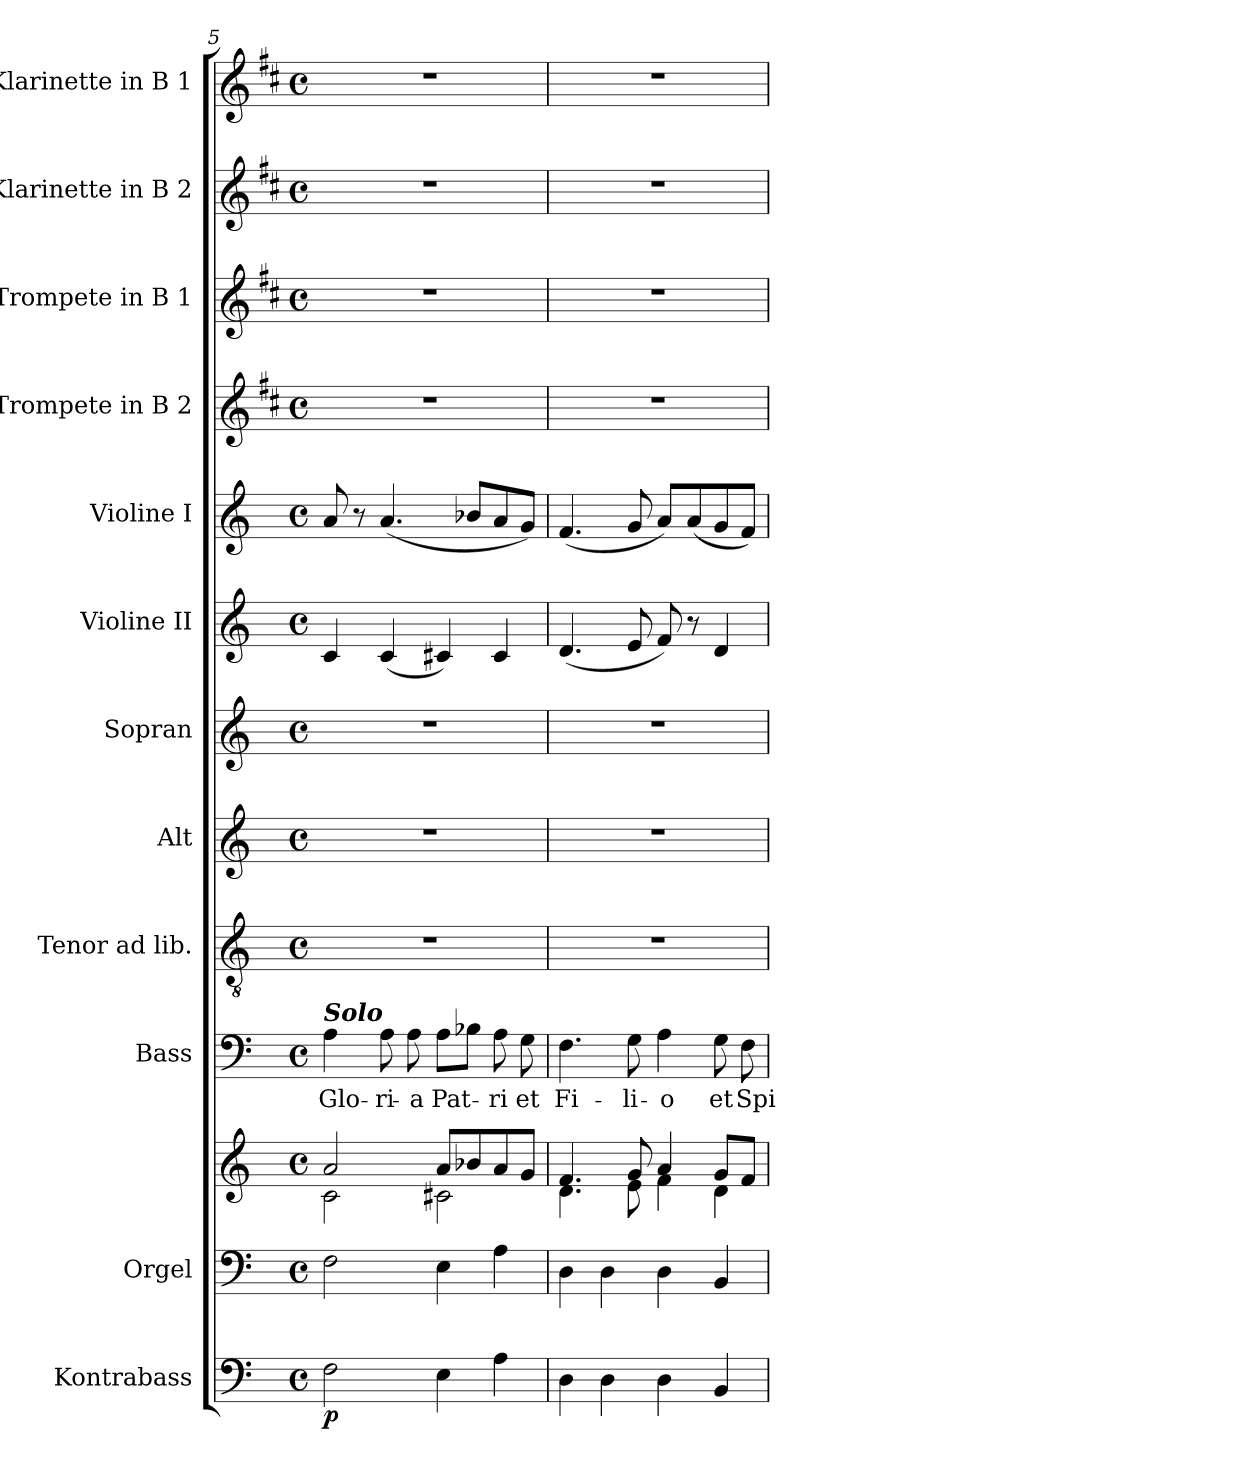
**kern	**dynam	**kern	**kern	**kern	**text	**kern	**kern	**kern	**kern	**kern	**kern	**kern	**kern	**kern
*part12	*part12	*part11	*part11	*part10	*part10	*part9	*part8	*part7	*part6	*part5	*part4	*part3	*part2	*part1
*staff13	*staff13	*staff12	*staff11	*staff10	*staff10	*staff9	*staff8	*staff7	*staff6	*staff5	*staff4	*staff3	*staff2	*staff1
*I"Kontrabass	*	*I"Orgel	*	*I"Bass	*	*I"Tenor ad lib.	*I"Alt	*I"Sopran	*I"Violine II	*I"Violine I	*I"Trompete in B 2	*I"Trompete in B 1	*I"Klarinette in B 2	*I"Klarinette in B 1
*I'Kb.	*	*I'Org.	*	*I'B	*	*I'T	*I'A	*I'S	*I'Vl. II	*I'Vl. I	*	*	*	*
*clefF4	*	*clefF4	*clefG2	*clefF4	*	*clefGv2	*clefG2	*clefG2	*clefG2	*clefG2	*clefG2	*clefG2	*clefG2	*clefG2
*ITrd7c12	*	*	*	*	*	*	*	*	*	*	*ITrd1c2	*ITrd1c2	*ITrd1c2	*ITrd1c2
*k[]	*	*k[]	*k[]	*k[]	*	*k[]	*k[]	*k[]	*k[]	*k[]	*k[]	*k[]	*k[]	*k[]
*C:	*	*C:	*C:	*C:	*	*C:	*C:	*C:	*C:	*C:	*C:	*C:	*C:	*C:
*M4/4	*	*M4/4	*M4/4	*M4/4	*	*M4/4	*M4/4	*M4/4	*M4/4	*M4/4	*M4/4	*M4/4	*M4/4	*M4/4
*met(c)	*	*met(c)	*met(c)	*met(c)	*	*met(c)	*met(c)	*met(c)	*met(c)	*met(c)	*met(c)	*met(c)	*met(c)	*met(c)
=5	=5	=5	=5	=5	=5	=5	=5	=5	=5	=5	=5	=5	=5	=5
*	*	*	*^	*	*	*	*	*	*	*	*	*	*	*
!	!	!	!	!	!LO:TX:a:Bi:t=Solo	!	!	!	!	!	!	!	!	!	!
!	!LO:DY:b	!	!	!	!	!LO:LY:b	!	!	!	!	!	!	!	!	!
2FF\	p	2F\	2a/	2c\	4A\	Glo-	1r	1r	1r	4c/	8a/	1r	1r	1r	1r
.	.	.	.	.	.	.	.	.	.	.	8r	.	.	.	.
!	!	!	!	!	!	!LO:LY:b	!	!	!	!	!	!	!	!	!
.	.	.	.	.	8A\	-ri-	.	.	.	(<4c/	(<4.a/	.	.	.	.
!	!	!	!	!	!	!LO:LY:b	!	!	!	!	!	!	!	!	!
.	.	.	.	.	8A\	-a	.	.	.	.	.	.	.	.	.
!	!	!	!	!	!	!LO:LY:b	!	!	!	!	!	!	!	!	!
4EE\	.	4E\	8a/L	2c#X\	8A\L	Pat-	.	.	.	4c#X/)	.	.	.	.	.
.	.	.	8b-X/	.	8B-X\J	.	.	.	.	.	8b-X/L	.	.	.	.
!	!	!	!	!	!	!LO:LY:b	!	!	!	!	!	!	!	!	!
4AA\	.	4A\	8a/	.	8A\	-ri	.	.	.	4c#/	8a/	.	.	.	.
!	!	!	!	!	!	!LO:LY:b	!	!	!	!	!	!	!	!	!
.	.	.	8g/J	.	8G\	et	.	.	.	.	8g/J)	.	.	.	.
=6	=6	=6	=6	=6	=6	=6	=6	=6	=6	=6	=6	=6	=6	=6	=6
!	!	!	!	!	!	!LO:LY:b	!	!	!	!	!	!	!	!	!
4DD\	.	4D\	4.f/	4.d\	4.F\	Fi-	1r	1r	1r	(<4.d/	(<4.f/	1r	1r	1r	1r
4DD\	.	4D\	.	.	.	.	.	.	.	.	.	.	.	.	.
!	!	!	!	!	!	!LO:LY:b	!	!	!	!	!	!	!	!	!
.	.	.	8g/	8e\	8G\	-li-	.	.	.	8e/	8g/	.	.	.	.
!	!	!	!	!	!	!LO:LY:b	!	!	!	!	!	!	!	!	!
4DD\	.	4D\	4a/	4f\	4A\	-o	.	.	.	8f/)	8a/L)	.	.	.	.
.	.	.	.	.	.	.	.	.	.	8r	(<8a/	.	.	.	.
!	!	!	!	!	!	!LO:LY:b	!	!	!	!	!	!	!	!	!
4BBB/	.	4BB/	8g/L	4d\	8G\	et	.	.	.	4d/	8g/	.	.	.	.
!	!	!	!	!	!	!LO:LY:b	!	!	!	!	!	!	!	!	!
.	.	.	8f/J	.	8F\	Spi-	.	.	.	.	8f/J)	.	.	.	.
*	*	*	*v	*v	*	*	*	*	*	*	*	*	*	*	*
=	=	=	=	=	=	=	=	=	=	=	=	=	=	=
*-	*-	*-	*-	*-	*-	*-	*-	*-	*-	*-	*-	*-	*-	*-
